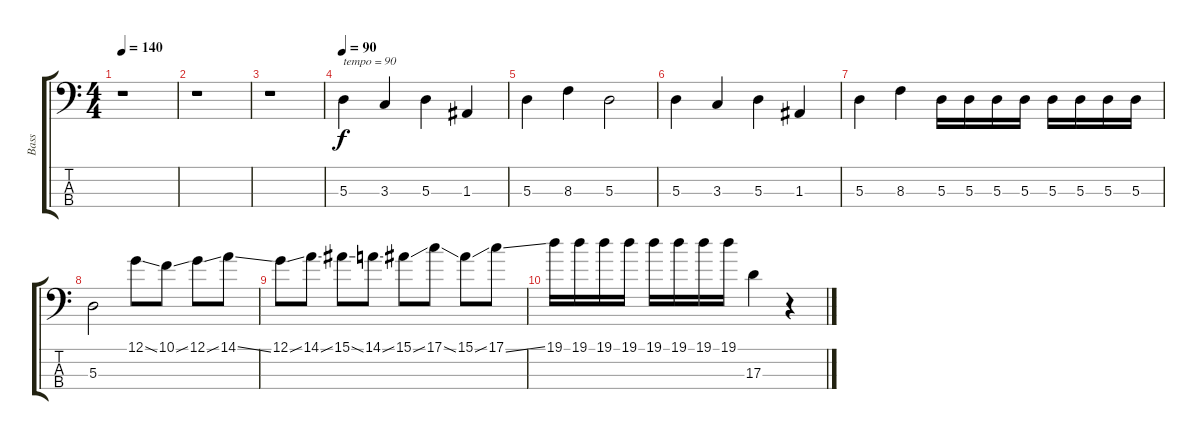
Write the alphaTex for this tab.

\track ("Bass" "Bass") {instrument electricbassfinger}
\staff {score tabs}
\tuning (G2 D2 A1 E1) {hide}
\ts (4 4)
\tempo 140
\clef f4
\ks c
r.1{dy f} |
r.1 |
r.1 |
\tempo 90
5.3.4{txt "tempo = 90"} 3.3.4 5.3.4 1.3.4 |
5.3.4 8.3.4 5.3.2 |
5.3.4 3.3.4 5.3.4 1.3.4 |
5.3.4 8.3.4 5.3.16 5.3.16 5.3.16 5.3.16 5.3.16 5.3.16 5.3.16 5.3.16 |
5.3.2 12.1{ss}.8 10.1{ss}.8 12.1{ss}.8 14.1{ss}.8 |
12.1{ss}.8 14.1{ss}.8 15.1{ss}.8 14.1{ss}.8 15.1{ss}.8 17.1{ss}.8 15.1{ss}.8 17.1{ss}.8 |
19.1.16 19.1.16 19.1.16 19.1.16 19.1.16 19.1.16 19.1.16 19.1.16 17.3.4 r.4
